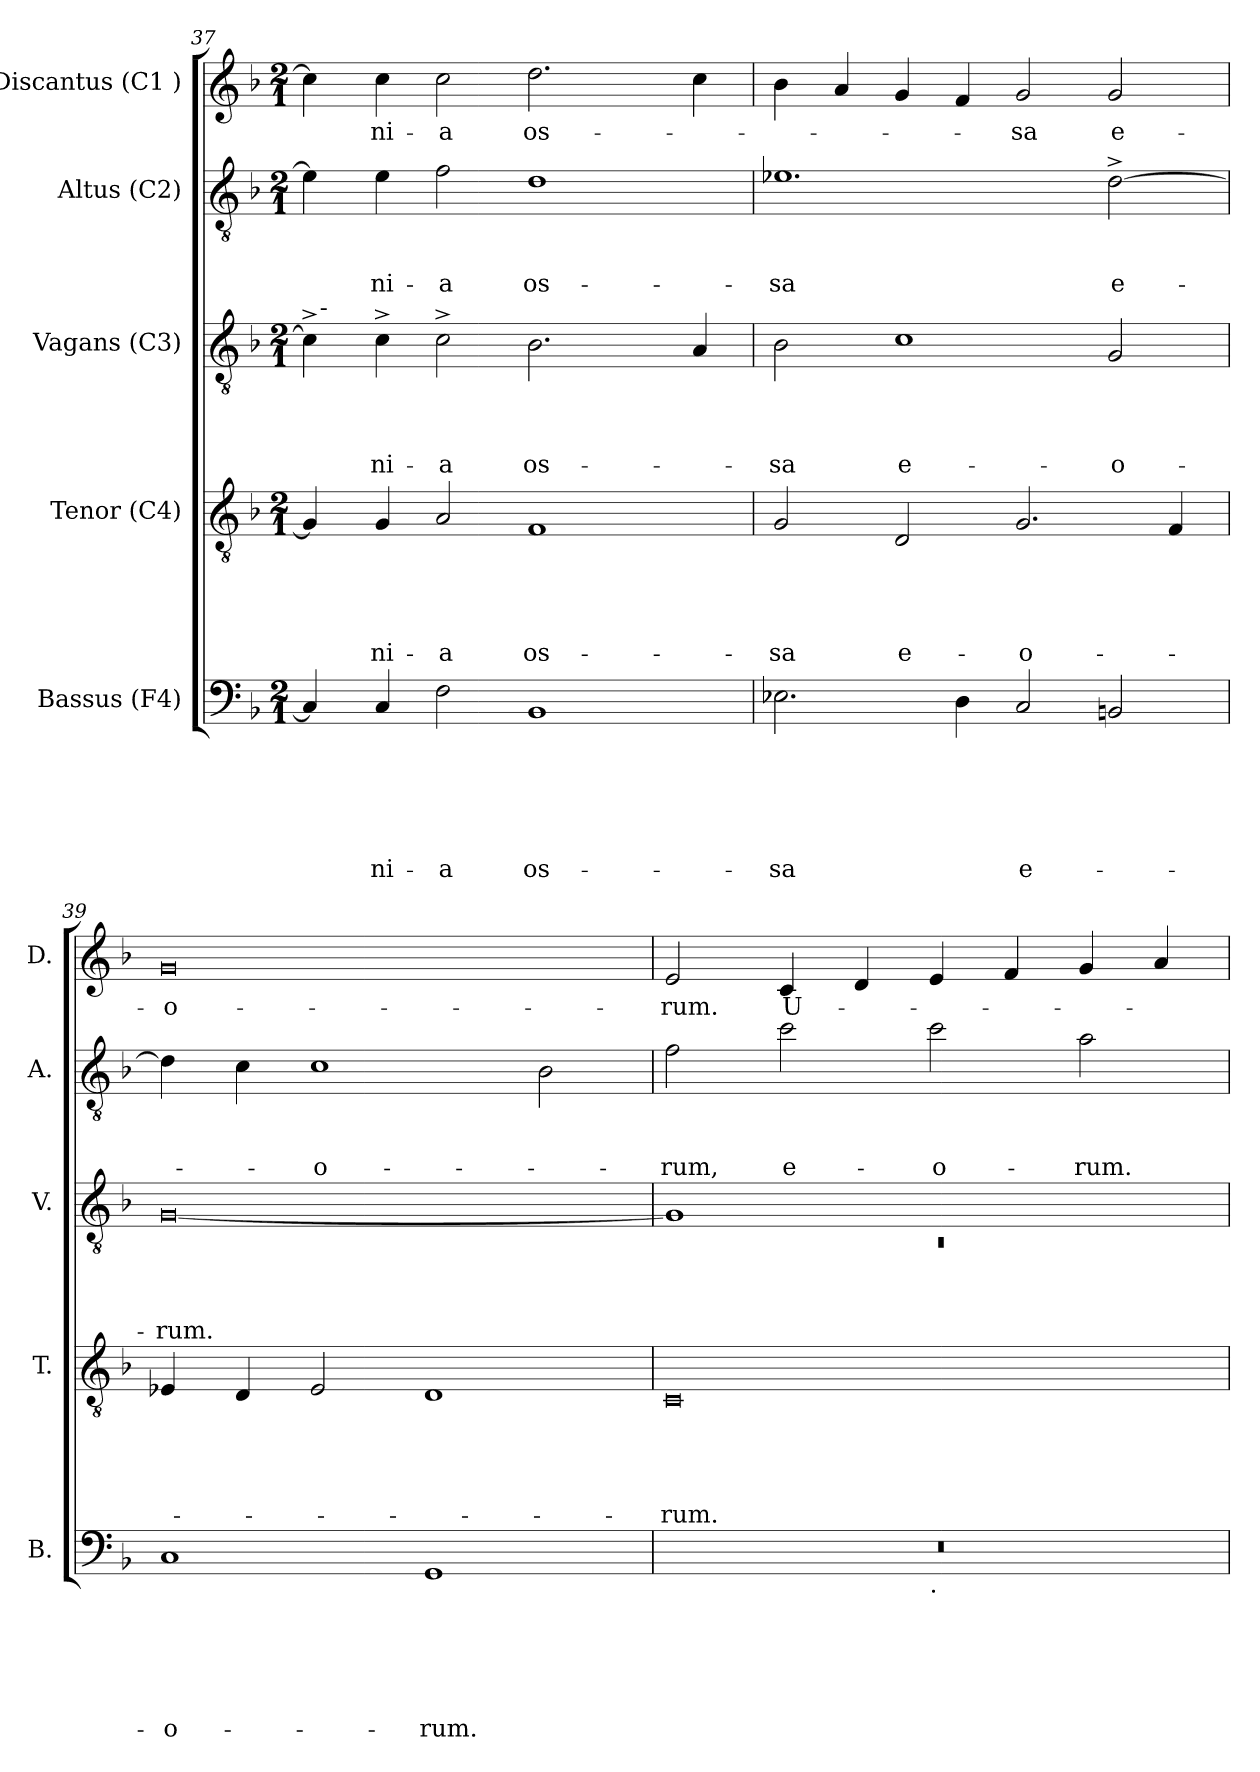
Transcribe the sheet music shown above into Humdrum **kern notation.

**kern	**text	**text	**text	**text	**text	**text	**kern	**text	**text	**text	**text	**text	**kern	**text	**text	**text	**text	**kern	**text	**text	**text	**kern	**text
*part5	*part5	*part5	*part5	*part5	*part5	*part5	*part4	*part4	*part4	*part4	*part4	*part4	*part3	*part3	*part3	*part3	*part3	*part2	*part2	*part2	*part2	*part1	*part1
*staff5	*staff5	*staff5	*staff5	*staff5	*staff5	*staff5	*staff4	*staff4	*staff4	*staff4	*staff4	*staff4	*staff3	*staff3	*staff3	*staff3	*staff3	*staff2	*staff2	*staff2	*staff2	*staff1	*staff1
*I"Bassus (F4)	*	*	*	*	*	*	*I"Tenor (C4)	*	*	*	*	*	*I"Vagans (C3)	*	*	*	*	*I"Altus (C2)	*	*	*	*I"Discantus (C1 )	*
*I'B.	*	*	*	*	*	*	*I'T.	*	*	*	*	*	*I'V.	*	*	*	*	*I'A.	*	*	*	*I'D.	*
!!LO:PB:g=z
*clefF4	*	*	*	*	*	*	*clefGv2	*	*	*	*	*	*clefGv2	*	*	*	*	*clefGv2	*	*	*	*clefG2	*
*k[b-]	*	*	*	*	*	*	*k[b-]	*	*	*	*	*	*k[b-]	*	*	*	*	*k[b-]	*	*	*	*k[b-]	*
*F:	*	*	*	*	*	*	*F:	*	*	*	*	*	*F:	*	*	*	*	*F:	*	*	*	*F:	*
*M2/1	*	*	*	*	*	*	*M2/1	*	*	*	*	*	*M2/1	*	*	*	*	*M2/1	*	*	*	*M2/1	*
=37	=37	=37	=37	=37	=37	=37	=37	=37	=37	=37	=37	=37	=37	=37	=37	=37	=37	=37	=37	=37	=37	=37	=37
*	*	*	*	*	*	*	*	*	*	*	*	*	*^	*	*	*	*	*	*	*	*	*	*
4C/]	.	.	.	.	.	.	4G/]	.	.	.	.	.	4c^>\]	32ryy	.	.	.	.	4e\]	.	.	.	4cc\]	.
!	!	!	!	!	!	!	!	!	!	!	!	!	!	!LO:TX:a:t=-	!	!	!	!	!	!	!	!	!	!
.	.	.	.	.	.	.	.	.	.	.	.	.	.	1ryy	.	.	.	.	.	.	.	.	.	.
!	!	!	!	!	!	!LO:LY:b	!	!	!	!	!	!LO:LY:b	!	!	!	!	!	!LO:LY:b	!	!	!	!LO:LY:b	!	!LO:LY:b
4C/	.	.	.	.	.	-ni-	4G/	.	.	.	.	-ni-	4c^>\	.	.	.	.	-ni-	4e\	.	.	-ni-	4cc\	-ni-
!	!	!	!	!	!	!LO:LY:b	!	!	!	!	!	!LO:LY:b	!	!	!	!	!	!LO:LY:b	!	!	!	!LO:LY:b	!	!LO:LY:b
2F\	.	.	.	.	.	-a	2A/	.	.	.	.	-a	2c^>\	.	.	.	.	-a	2f\	.	.	-a	2cc\	-a
!	!	!	!	!	!	!LO:LY:b	!	!	!	!	!	!LO:LY:b	!	!	!	!	!	!LO:LY:b	!	!	!	!LO:LY:b	!	!LO:LY:b
1BB-	.	.	.	.	.	os-	1F	.	.	.	.	os-	2.B-\	.	.	.	.	os-	1d	.	.	os-	2.dd\	os-
.	.	.	.	.	.	.	.	.	.	.	.	.	.	2ryy	.	.	.	.	.	.	.	.	.	.
.	.	.	.	.	.	.	.	.	.	.	.	.	.	4...ryy	.	.	.	.	.	.	.	.	.	.
.	.	.	.	.	.	.	.	.	.	.	.	.	4A/	.	.	.	.	.	.	.	.	.	4cc\	.
=38	=38	=38	=38	=38	=38	=38	=38	=38	=38	=38	=38	=38	=38	=38	=38	=38	=38	=38	=38	=38	=38	=38	=38	=38
!	!	!	!	!	!	!LO:LY:b	!	!	!	!	!	!LO:LY:b	!	!	!	!	!	!LO:LY:b	!	!	!	!LO:LY:b	!	!
*	*	*	*	*	*	*	*	*	*	*	*	*	*v	*v	*	*	*	*	*	*	*	*	*	*
2.E-X\	.	.	.	.	.	-sa	2G/	.	.	.	.	-sa	2B-\	.	.	.	-sa	1.e-X	.	.	-sa	4b-\	.
.	.	.	.	.	.	.	.	.	.	.	.	.	.	.	.	.	.	.	.	.	.	4a/	.
!	!	!	!	!	!	!	!	!	!	!	!	!LO:LY:b	!	!	!	!	!LO:LY:b:rj	!	!	!	!	!	!
.	.	.	.	.	.	.	2D/	.	.	.	.	e-	1c	.	.	.	e-	.	.	.	.	4g/	.
4D\	.	.	.	.	.	.	.	.	.	.	.	.	.	.	.	.	.	.	.	.	.	4f/	.
!	!	!	!	!	!	!LO:LY:b:rj	!	!	!	!	!	!LO:LY:b	!	!	!	!	!	!	!	!	!	!	!LO:LY:b
2C/	.	.	.	.	.	e-	2.G/	.	.	.	.	-o-	.	.	.	.	.	.	.	.	.	2g/	-sa
!	!	!	!	!	!	!	!	!	!	!	!	!	!	!	!	!	!LO:LY:b	!	!	!	!LO:LY:b:rj	!	!LO:LY:b
2BBn/	.	.	.	.	.	.	.	.	.	.	.	.	2G/	.	.	.	-o-	[>2d^>\	.	.	e-	2g/	e-
.	.	.	.	.	.	.	4F/	.	.	.	.	.	.	.	.	.	.	.	.	.	.	.	.
=39	=39	=39	=39	=39	=39	=39	=39	=39	=39	=39	=39	=39	=39	=39	=39	=39	=39	=39	=39	=39	=39	=39	=39
!	!	!	!	!	!	!LO:LY:b:rj	!	!	!	!	!	!	!	!	!	!	!LO:LY:b	!	!	!	!	!	!LO:LY:b:rj
1C	.	.	.	.	.	-o-	4E-X/	.	.	.	.	.	[<0G	.	.	.	-rum.	4d\]	.	.	.	0g	-o-
.	.	.	.	.	.	.	4D/	.	.	.	.	.	.	.	.	.	.	4c\	.	.	.	.	.
!	!	!	!	!	!	!	!	!	!	!	!	!	!	!	!	!	!	!	!	!	!LO:LY:b:rj	!	!
.	.	.	.	.	.	.	2E-/	.	.	.	.	.	.	.	.	.	.	1c	.	.	-o-	.	.
!	!	!	!	!	!	!LO:LY:b	!	!	!	!	!	!	!	!	!	!	!	!	!	!	!	!	!
1GG	.	.	.	.	.	-rum.	1D	.	.	.	.	.	.	.	.	.	.	.	.	.	.	.	.
.	.	.	.	.	.	.	.	.	.	.	.	.	.	.	.	.	.	2B-\	.	.	.	.	.
=40	=40	=40	=40	=40	=40	=40	=40	=40	=40	=40	=40	=40	=40	=40	=40	=40	=40	=40	=40	=40	=40	=40	=40
*	*	*	*	*	*	*	*	*	*	*	*	*	*^	*	*	*	*	*	*	*	*	*	*
!	!	!	!	!	!	!	!	!	!	!	!	!LO:LY:b	!	!LO:N:vis=1	!	!	!	!	!	!	!	!LO:LY:b	!	!LO:LY:b
*^	*	*	*	*	*	*	*	*	*	*	*	*	*	*	*	*	*	*	*	*	*	*	*	*
0r	1ryy	.	.	.	.	.	.	0C	.	.	.	.	-rum.	1G]	0rC	.	.	.	.	2f\	.	.	-rum,	2e/	-rum.
!	!	!	!	!	!	!	!	!	!	!	!	!	!	!	!	!	!	!	!	!	!	!	!LO:LY:b	!	!LO:LY:b
.	.	.	.	.	.	.	.	.	.	.	.	.	.	.	.	.	.	.	.	2cc\	.	.	e-	4c/	U-
.	.	.	.	.	.	.	.	.	.	.	.	.	.	.	.	.	.	.	.	.	.	.	.	4d/	.
!	!LO:TX:b:t=.	!	!	!	!	!	!	!	!	!	!	!	!	!	!	!	!	!	!	!	!	!	!	!	!
!	!	!	!	!	!	!	!	!	!	!	!	!	!	!	!	!	!	!	!	!	!	!	!LO:LY:b	!	!
.	1ryy	.	.	.	.	.	.	.	.	.	.	.	.	1ryy	.	.	.	.	.	2cc\	.	.	-o-	4e/	.
.	.	.	.	.	.	.	.	.	.	.	.	.	.	.	.	.	.	.	.	.	.	.	.	4f/	.
!	!	!	!	!	!	!	!	!	!	!	!	!	!	!	!	!	!	!	!	!	!	!	!LO:LY:b	!	!
.	.	.	.	.	.	.	.	.	.	.	.	.	.	.	.	.	.	.	.	2a\	.	.	-rum.	4g/	.
.	.	.	.	.	.	.	.	.	.	.	.	.	.	.	.	.	.	.	.	.	.	.	.	4a/	.
*v	*v	*	*	*	*	*	*	*	*	*	*	*	*	*v	*v	*	*	*	*	*	*	*	*	*	*
=	=	=	=	=	=	=	=	=	=	=	=	=	=	=	=	=	=	=	=	=	=	=	=
*-	*-	*-	*-	*-	*-	*-	*-	*-	*-	*-	*-	*-	*-	*-	*-	*-	*-	*-	*-	*-	*-	*-	*-
